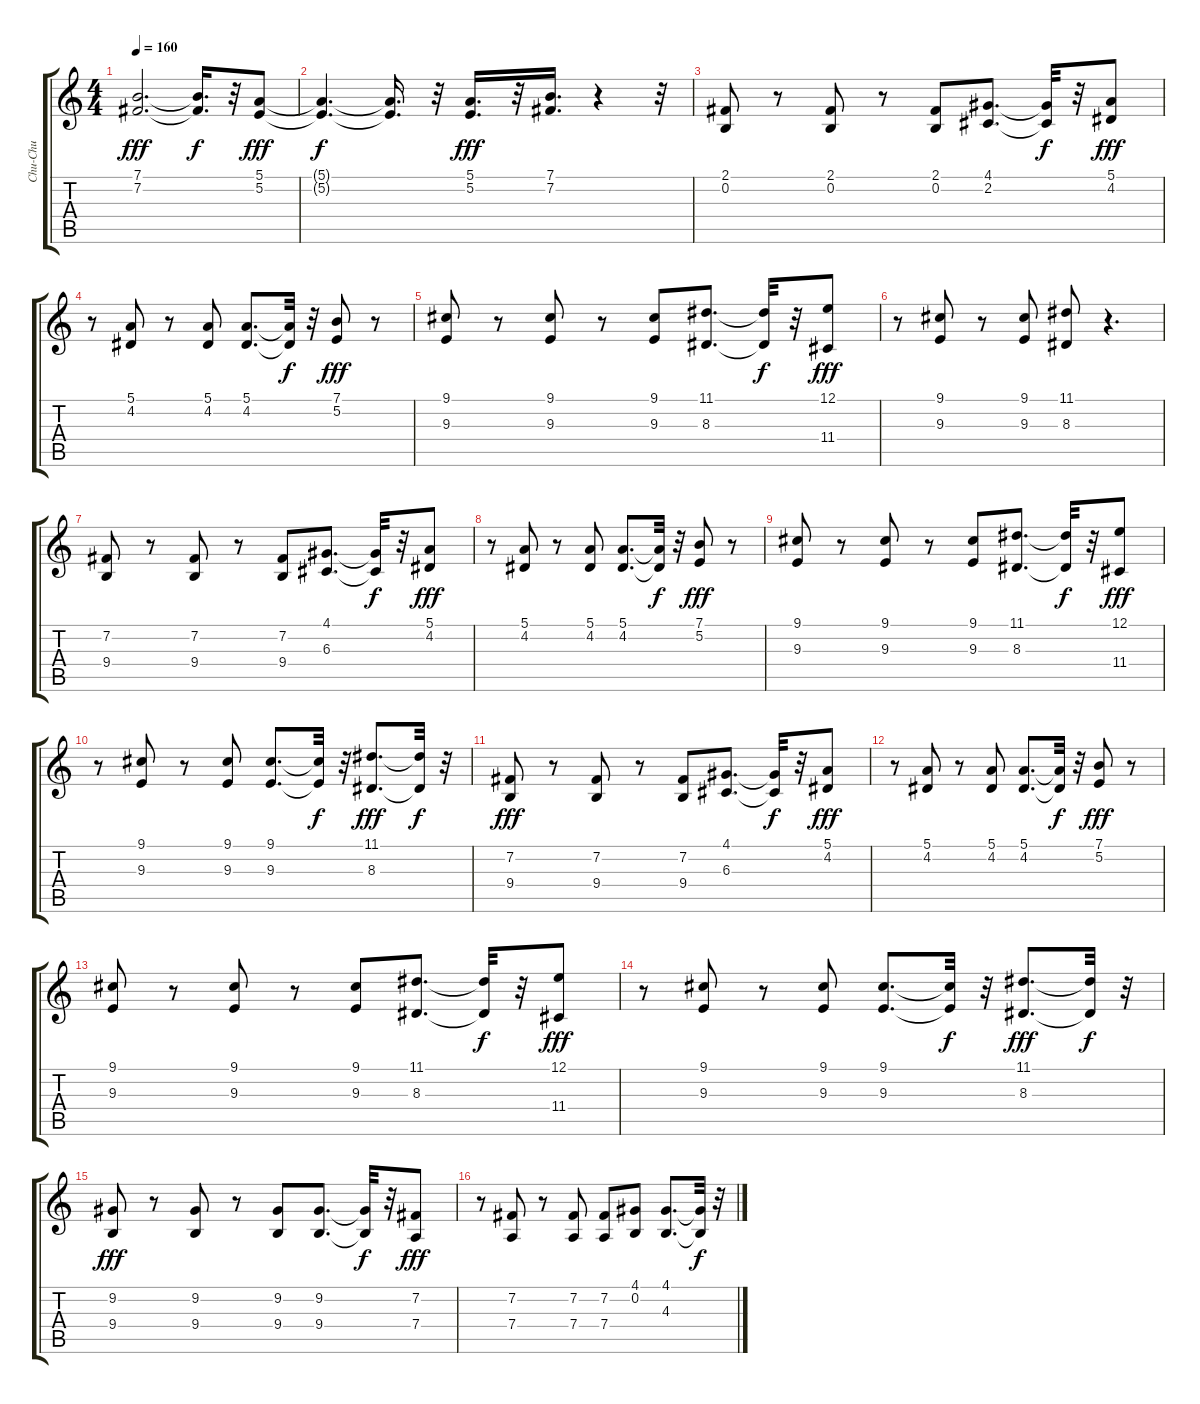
\track ("Chu-Chu" "Chu-Chu") {instrument voiceoohs}
\staff {score tabs}
\tuning (E4 B3 G3 D3 A2 E2) {hide}
\ts (4 4)
\tempo 160
\clef g2
\ks c
(7.1 7.2).2{d dy fff} (7.1{t} 7.2{t}).16{d dy f} r.32 (5.1 5.2).8{dy fff} |
(5.1{t} 5.2{t}).4{d dy f} (5.1{t} 5.2{t}).16{d} r.32 (5.1 5.2).16{d dy fff} r.32 (7.1 7.2).16{d} r.4 r.32 |
(2.1 0.2).8 r.8 (2.1 0.2).8 r.8 (2.1 0.2).8 (4.1 2.2).8{d} (4.1{t} 2.2{t}).32{dy f} r.32 (5.1 4.2).8{dy fff} |
r.8 (5.1 4.2).8 r.8 (5.1 4.2).8 (5.1 4.2).8{d} (5.1{t} 4.2{t}).32{dy f} r.32 (7.1 5.2).8{dy fff} r.8 |
(9.1 9.3).8 r.8 (9.1 9.3).8 r.8 (9.1 9.3).8 (11.1 8.3).8{d} (11.1{t} 8.3{t}).32{dy f} r.32 (12.1 11.4).8{dy fff} |
r.8 (9.1 9.3).8 r.8 (9.1 9.3).8 (11.1 8.3).8 r.4{d} |
(7.2 9.4).8 r.8 (7.2 9.4).8 r.8 (7.2 9.4).8 (4.1 6.3).8{d} (4.1{t} 6.3{t}).32{dy f} r.32 (5.1 4.2).8{dy fff} |
r.8 (5.1 4.2).8 r.8 (5.1 4.2).8 (5.1 4.2).8{d} (5.1{t} 4.2{t}).32{dy f} r.32 (7.1 5.2).8{dy fff} r.8 |
(9.1 9.3).8 r.8 (9.1 9.3).8 r.8 (9.1 9.3).8 (11.1 8.3).8{d} (11.1{t} 8.3{t}).32{dy f} r.32 (12.1 11.4).8{dy fff} |
r.8 (9.1 9.3).8 r.8 (9.1 9.3).8 (9.1 9.3).8{d} (9.1{t} 9.3{t}).32{dy f} r.32 (11.1 8.3).8{d dy fff} (11.1{t} 8.3{t}).32{dy f} r.32 |
(7.2 9.4).8{dy fff} r.8 (7.2 9.4).8 r.8 (7.2 9.4).8 (4.1 6.3).8{d} (4.1{t} 6.3{t}).32{dy f} r.32 (5.1 4.2).8{dy fff} |
r.8 (5.1 4.2).8 r.8 (5.1 4.2).8 (5.1 4.2).8{d} (5.1{t} 4.2{t}).32{dy f} r.32 (7.1 5.2).8{dy fff} r.8 |
(9.1 9.3).8 r.8 (9.1 9.3).8 r.8 (9.1 9.3).8 (11.1 8.3).8{d} (11.1{t} 8.3{t}).32{dy f} r.32 (12.1 11.4).8{dy fff} |
r.8 (9.1 9.3).8 r.8 (9.1 9.3).8 (9.1 9.3).8{d} (9.1{t} 9.3{t}).32{dy f} r.32 (11.1 8.3).8{d dy fff} (11.1{t} 8.3{t}).32{dy f} r.32 |
(9.2 9.4).8{dy fff} r.8 (9.2 9.4).8 r.8 (9.2 9.4).8 (9.2 9.4).8{d} (9.2{t} 9.4{t}).32{dy f} r.32 (7.2 7.4).8{dy fff} |
r.8 (7.2 7.4).8 r.8 (7.2 7.4).8 (7.2 7.4).8 (4.1 0.2).8 (4.1 4.3).8{d} (4.1{t} 4.3{t}).32{dy f} r.32
